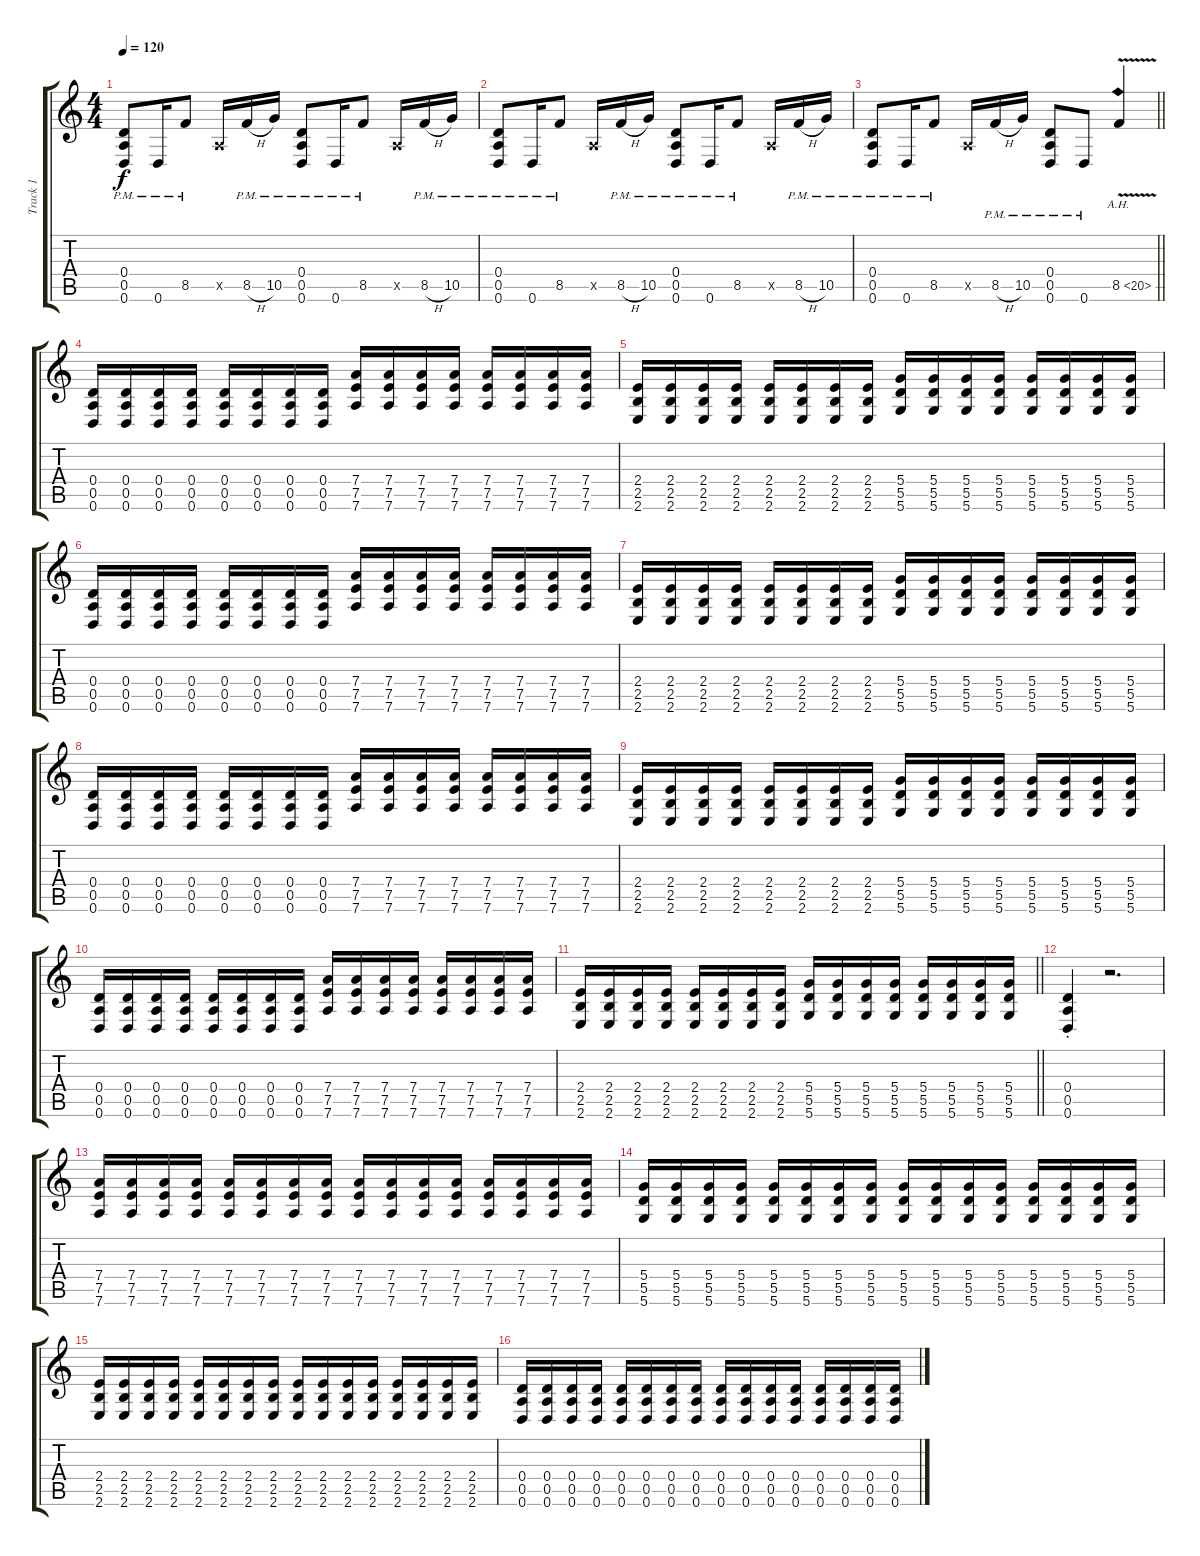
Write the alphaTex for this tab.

\track ("Track 1" "Track 1") {instrument overdrivenguitar}
\staff {score tabs}
\tuning (E4 B3 G3 D3 A2 D2) {hide}
\ts (4 4)
\tempo 120
\clef g2
\ks c
(0.4{pm} 0.5{pm} 0.6{pm}).8{dy f} 0.6{pm}.16 8.5{pm}.8 0.5{x}.16 8.5{h pm}.16 10.5{pm}.16 (0.4{pm} 0.5{pm} 0.6{pm}).8 0.6{pm}.16 8.5{pm}.8 0.5{x}.16 8.5{h pm}.16 10.5{pm}.16 |
(0.4{pm} 0.5{pm} 0.6{pm}).8 0.6{pm}.16 8.5{pm}.8 0.5{x}.16 8.5{h pm}.16 10.5{pm}.16 (0.4{pm} 0.5{pm} 0.6{pm}).8 0.6{pm}.16 8.5{pm}.8 0.5{x}.16 8.5{h pm}.16 10.5{pm}.16 |
\barLineRight lightlight
(0.4{pm} 0.5{pm} 0.6{pm}).8 0.6{pm}.16 8.5{pm}.8 0.5{x}.16 8.5{h pm}.16 10.5{pm}.16 (0.4{pm} 0.5{pm} 0.6{pm}).8 0.6{pm}.8 8.5{ah 12 v}.4 |
\section ("" "")
(0.4 0.5 0.6).16 (0.4 0.5 0.6).16 (0.4 0.5 0.6).16 (0.4 0.5 0.6).16 (0.4 0.5 0.6).16 (0.4 0.5 0.6).16 (0.4 0.5 0.6).16 (0.4 0.5 0.6).16 (7.4 7.5 7.6).16 (7.4 7.5 7.6).16 (7.4 7.5 7.6).16 (7.4 7.5 7.6).16 (7.4 7.5 7.6).16 (7.4 7.5 7.6).16 (7.4 7.5 7.6).16 (7.4 7.5 7.6).16 |
(2.4 2.5 2.6).16 (2.4 2.5 2.6).16 (2.4 2.5 2.6).16 (2.4 2.5 2.6).16 (2.4 2.5 2.6).16 (2.4 2.5 2.6).16 (2.4 2.5 2.6).16 (2.4 2.5 2.6).16 (5.4 5.5 5.6).16 (5.4 5.5 5.6).16 (5.4 5.5 5.6).16 (5.4 5.5 5.6).16 (5.4 5.5 5.6).16 (5.4 5.5 5.6).16 (5.4 5.5 5.6).16 (5.4 5.5 5.6).16 |
(0.4 0.5 0.6).16 (0.4 0.5 0.6).16 (0.4 0.5 0.6).16 (0.4 0.5 0.6).16 (0.4 0.5 0.6).16 (0.4 0.5 0.6).16 (0.4 0.5 0.6).16 (0.4 0.5 0.6).16 (7.4 7.5 7.6).16 (7.4 7.5 7.6).16 (7.4 7.5 7.6).16 (7.4 7.5 7.6).16 (7.4 7.5 7.6).16 (7.4 7.5 7.6).16 (7.4 7.5 7.6).16 (7.4 7.5 7.6).16 |
(2.4 2.5 2.6).16 (2.4 2.5 2.6).16 (2.4 2.5 2.6).16 (2.4 2.5 2.6).16 (2.4 2.5 2.6).16 (2.4 2.5 2.6).16 (2.4 2.5 2.6).16 (2.4 2.5 2.6).16 (5.4 5.5 5.6).16 (5.4 5.5 5.6).16 (5.4 5.5 5.6).16 (5.4 5.5 5.6).16 (5.4 5.5 5.6).16 (5.4 5.5 5.6).16 (5.4 5.5 5.6).16 (5.4 5.5 5.6).16 |
(0.4 0.5 0.6).16 (0.4 0.5 0.6).16 (0.4 0.5 0.6).16 (0.4 0.5 0.6).16 (0.4 0.5 0.6).16 (0.4 0.5 0.6).16 (0.4 0.5 0.6).16 (0.4 0.5 0.6).16 (7.4 7.5 7.6).16 (7.4 7.5 7.6).16 (7.4 7.5 7.6).16 (7.4 7.5 7.6).16 (7.4 7.5 7.6).16 (7.4 7.5 7.6).16 (7.4 7.5 7.6).16 (7.4 7.5 7.6).16 |
(2.4 2.5 2.6).16 (2.4 2.5 2.6).16 (2.4 2.5 2.6).16 (2.4 2.5 2.6).16 (2.4 2.5 2.6).16 (2.4 2.5 2.6).16 (2.4 2.5 2.6).16 (2.4 2.5 2.6).16 (5.4 5.5 5.6).16 (5.4 5.5 5.6).16 (5.4 5.5 5.6).16 (5.4 5.5 5.6).16 (5.4 5.5 5.6).16 (5.4 5.5 5.6).16 (5.4 5.5 5.6).16 (5.4 5.5 5.6).16 |
(0.4 0.5 0.6).16 (0.4 0.5 0.6).16 (0.4 0.5 0.6).16 (0.4 0.5 0.6).16 (0.4 0.5 0.6).16 (0.4 0.5 0.6).16 (0.4 0.5 0.6).16 (0.4 0.5 0.6).16 (7.4 7.5 7.6).16 (7.4 7.5 7.6).16 (7.4 7.5 7.6).16 (7.4 7.5 7.6).16 (7.4 7.5 7.6).16 (7.4 7.5 7.6).16 (7.4 7.5 7.6).16 (7.4 7.5 7.6).16 |
\barLineRight lightlight
(2.4 2.5 2.6).16 (2.4 2.5 2.6).16 (2.4 2.5 2.6).16 (2.4 2.5 2.6).16 (2.4 2.5 2.6).16 (2.4 2.5 2.6).16 (2.4 2.5 2.6).16 (2.4 2.5 2.6).16 (5.4 5.5 5.6).16 (5.4 5.5 5.6).16 (5.4 5.5 5.6).16 (5.4 5.5 5.6).16 (5.4 5.5 5.6).16 (5.4 5.5 5.6).16 (5.4 5.5 5.6).16 (5.4 5.5 5.6).16 |
\section ("" "")
(0.4{st} 0.5{st} 0.6{st}).4 r.2{d} |
(7.4 7.5 7.6).16 (7.4 7.5 7.6).16 (7.4 7.5 7.6).16 (7.4 7.5 7.6).16 (7.4 7.5 7.6).16 (7.4 7.5 7.6).16 (7.4 7.5 7.6).16 (7.4 7.5 7.6).16 (7.4 7.5 7.6).16 (7.4 7.5 7.6).16 (7.4 7.5 7.6).16 (7.4 7.5 7.6).16 (7.4 7.5 7.6).16 (7.4 7.5 7.6).16 (7.4 7.5 7.6).16 (7.4 7.5 7.6).16 |
(5.4 5.5 5.6).16 (5.4 5.5 5.6).16 (5.4 5.5 5.6).16 (5.4 5.5 5.6).16 (5.4 5.5 5.6).16 (5.4 5.5 5.6).16 (5.4 5.5 5.6).16 (5.4 5.5 5.6).16 (5.4 5.5 5.6).16 (5.4 5.5 5.6).16 (5.4 5.5 5.6).16 (5.4 5.5 5.6).16 (5.4 5.5 5.6).16 (5.4 5.5 5.6).16 (5.4 5.5 5.6).16 (5.4 5.5 5.6).16 |
(2.4 2.5 2.6).16 (2.4 2.5 2.6).16 (2.4 2.5 2.6).16 (2.4 2.5 2.6).16 (2.4 2.5 2.6).16 (2.4 2.5 2.6).16 (2.4 2.5 2.6).16 (2.4 2.5 2.6).16 (2.4 2.5 2.6).16 (2.4 2.5 2.6).16 (2.4 2.5 2.6).16 (2.4 2.5 2.6).16 (2.4 2.5 2.6).16 (2.4 2.5 2.6).16 (2.4 2.5 2.6).16 (2.4 2.5 2.6).16 |
(0.4 0.5 0.6).16 (0.4 0.5 0.6).16 (0.4 0.5 0.6).16 (0.4 0.5 0.6).16 (0.4 0.5 0.6).16 (0.4 0.5 0.6).16 (0.4 0.5 0.6).16 (0.4 0.5 0.6).16 (0.4 0.5 0.6).16 (0.4 0.5 0.6).16 (0.4 0.5 0.6).16 (0.4 0.5 0.6).16 (0.4 0.5 0.6).16 (0.4 0.5 0.6).16 (0.4 0.5 0.6).16 (0.4 0.5 0.6).16
